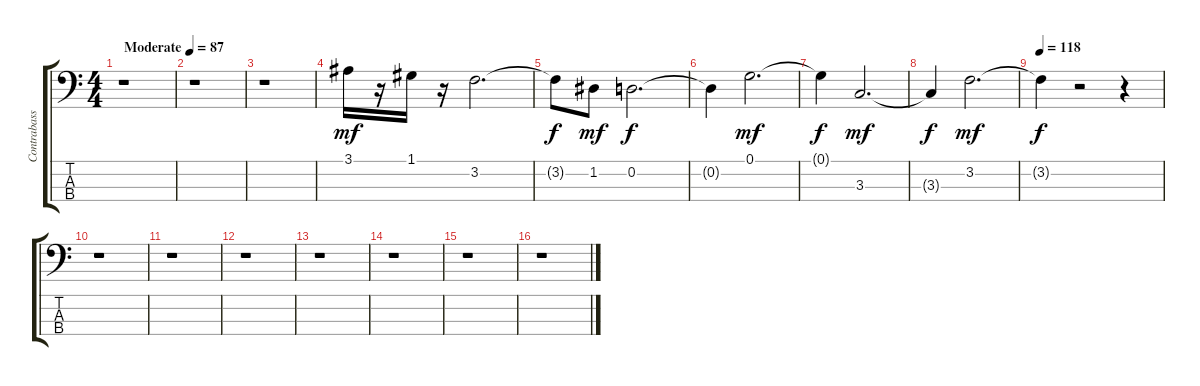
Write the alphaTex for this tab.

\track ("Contrabass" "Contrabass") {instrument contrabass}
\staff {score tabs}
\tuning (G2 D2 A1 E1) {hide}
\ts (4 4)
\tempo (87 "Moderate")
\clef f4
\ks c
r.1{dy mf instrument contrabass} |
r.1 |
r.1 |
3.1.16{balance 8} r.16 1.1.16 r.16 3.2.2{d} |
3.2{t}.8{dy f} 1.2.8{dy mf} 0.2.2{d dy f} |
0.2{t}.4 0.1.2{d dy mf} |
0.1{t}.4{dy f} 3.3.2{d dy mf} |
3.3{t}.4{dy f} 3.2.2{d dy mf} |
\tempo 118
3.2{t}.4{dy f} r.2 r.4 |
r.1 |
r.1 |
r.1 |
r.1 |
r.1 |
r.1 |
r.1
